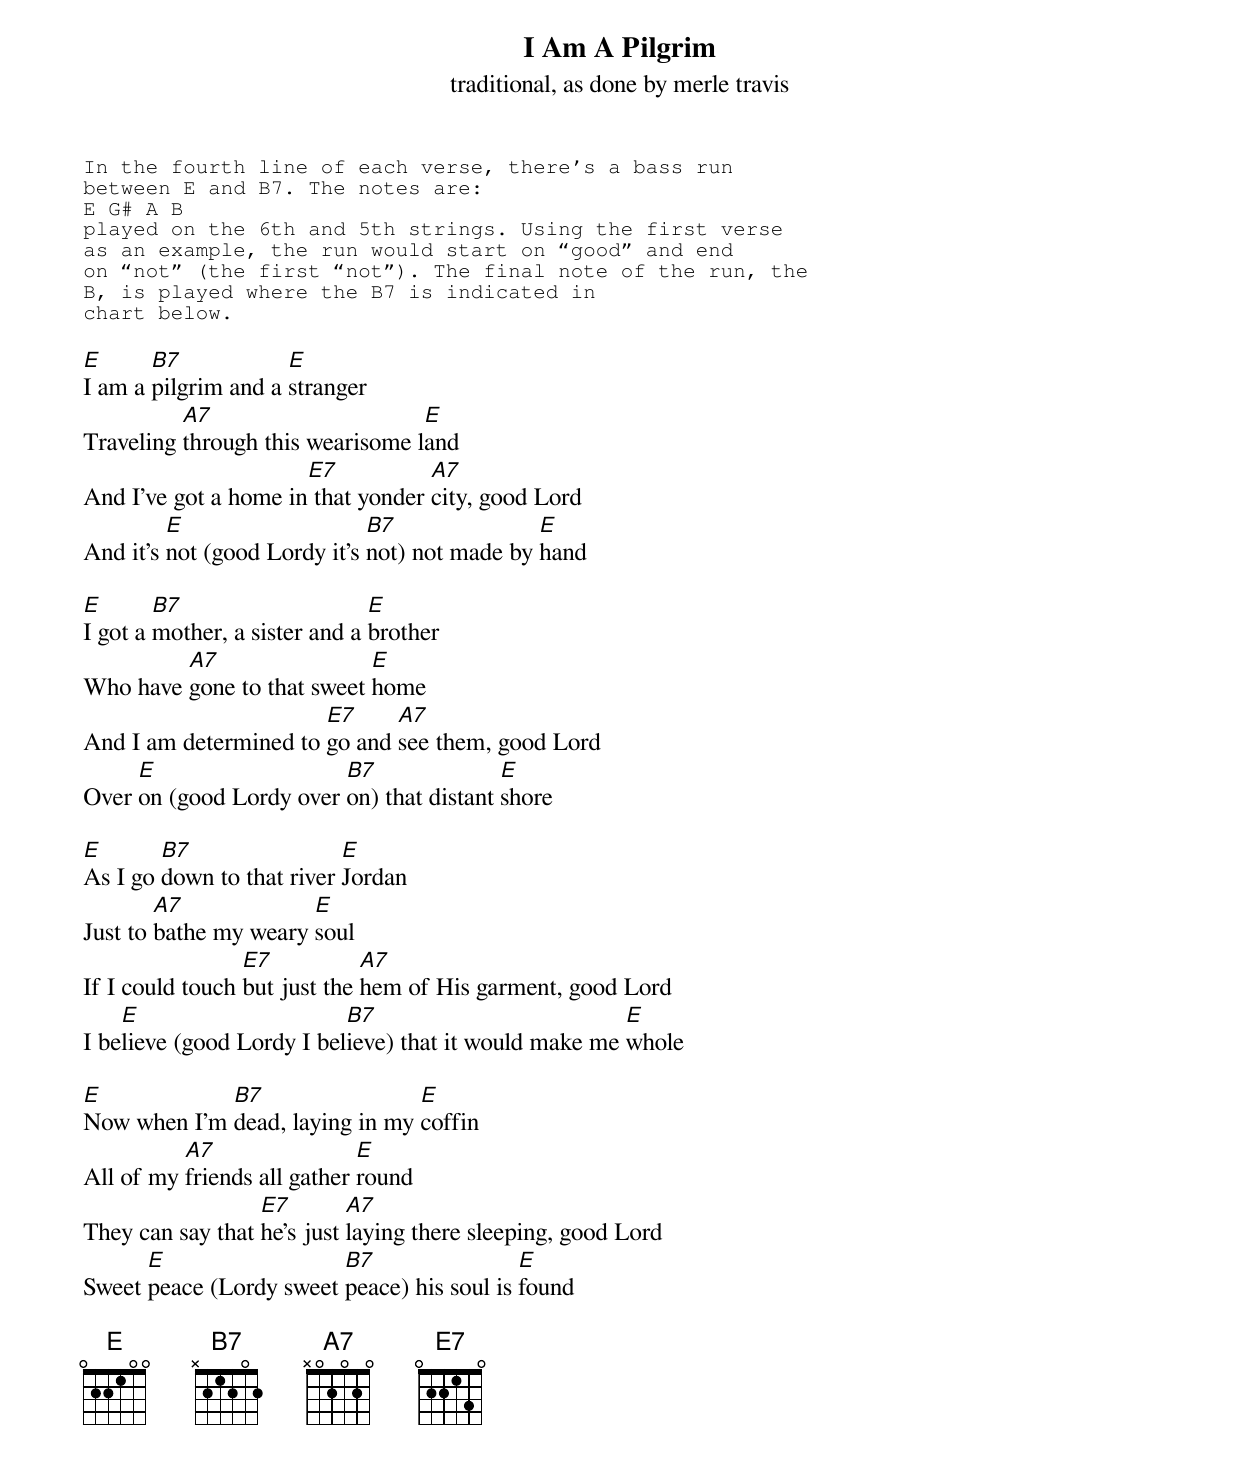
{title: I Am A Pilgrim}
{subtitle: traditional, as done by merle travis}

{sot}
In the fourth line of each verse, there’s a bass run
between E and B7. The notes are:
E G# A B
played on the 6th and 5th strings. Using the first verse
as an example, the run would start on “good” and end
on “not” (the first “not”). The final note of the run, the
B, is played where the B7 is indicated in
chart below.
{eot}

[E]I am a [B7]pilgrim and a [E]stranger
Traveling [A7]through this wearisome l[E]and
And I've got a home in[E7] that yonder [A7]city, good Lord
And it's [E]not (good Lordy it's [B7]not) not made by [E]hand

[E]I got a [B7]mother, a sister and a [E]brother
Who have [A7]gone to that sweet [E]home
And I am determined to [E7]go and [A7]see them, good Lord
Over [E]on (good Lordy over [B7]on) that distant [E]shore

[E]As I go [B7]down to that river [E]Jordan
Just to [A7]bathe my weary [E]soul
If I could touch [E7]but just the [A7]hem of His garment, good Lord
I be[E]lieve (good Lordy I bel[B7]ieve) that it would make me [E]whole

[E]Now when I'm [B7]dead, laying in my [E]coffin
All of my [A7]friends all gather [E]round
They can say that [E7]he's just [A7]laying there sleeping, good Lord
Sweet [E]peace (Lordy sweet [B7]peace) his soul is [E]found

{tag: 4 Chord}
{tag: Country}
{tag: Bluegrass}
